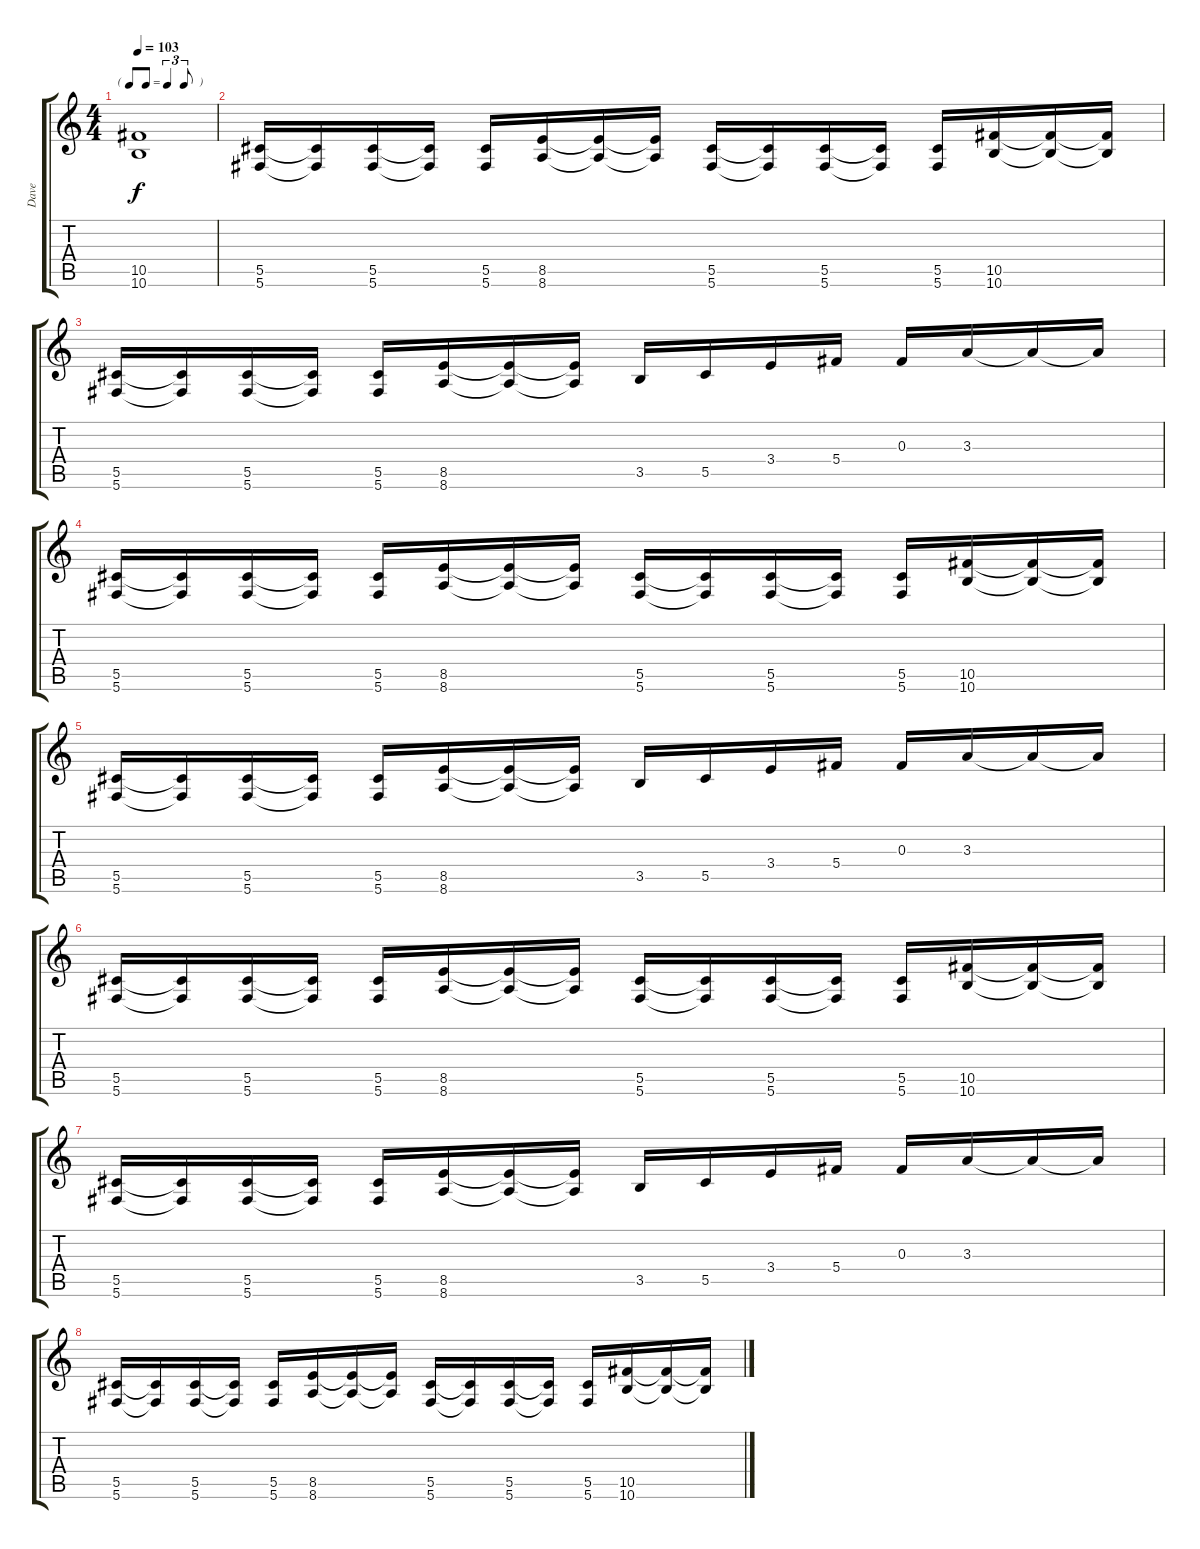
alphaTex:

\track ("Dave" "Dave") {instrument distortionguitar}
\staff {score tabs}
\tuning (Eb4 Bb3 Gb3 Db3 Ab2 Db2) {hide}
\ts (4 4)
\tf triplet8th
\tempo 103
\clef g2
\ks c
(10.5{t} 10.6{t}).1{dy f} |
(5.5 5.6).16{instrument electricguitarmuted} (5.5{t} 5.6{t}).16 (5.5 5.6).16 (5.5{t} 5.6{t}).16 (5.5 5.6).16 (8.5 8.6).16{instrument distortionguitar} (8.5{t} 8.6{t}).16 (8.5{t} 8.6{t}).16 (5.5 5.6).16{instrument electricguitarmuted} (5.5{t} 5.6{t}).16 (5.5 5.6).16 (5.5{t} 5.6{t}).16 (5.5 5.6).16 (10.5 10.6).16{instrument distortionguitar} (10.5{t} 10.6{t}).16 (10.5{t} 10.6{t}).16 |
(5.5 5.6).16{instrument electricguitarmuted} (5.5{t} 5.6{t}).16 (5.5 5.6).16 (5.5{t} 5.6{t}).16 (5.5 5.6).16 (8.5 8.6).16{instrument distortionguitar} (8.5{t} 8.6{t}).16 (8.5{t} 8.6{t}).16 3.5.16 5.5.16 3.4.16 5.4.16 0.3.16 3.3.16 3.3{t}.16 3.3{t}.16 |
(5.5 5.6).16{instrument electricguitarmuted} (5.5{t} 5.6{t}).16 (5.5 5.6).16 (5.5{t} 5.6{t}).16 (5.5 5.6).16 (8.5 8.6).16{instrument distortionguitar} (8.5{t} 8.6{t}).16 (8.5{t} 8.6{t}).16 (5.5 5.6).16{instrument electricguitarmuted} (5.5{t} 5.6{t}).16 (5.5 5.6).16 (5.5{t} 5.6{t}).16 (5.5 5.6).16 (10.5 10.6).16{instrument distortionguitar} (10.5{t} 10.6{t}).16 (10.5{t} 10.6{t}).16 |
(5.5 5.6).16{instrument electricguitarmuted} (5.5{t} 5.6{t}).16 (5.5 5.6).16 (5.5{t} 5.6{t}).16 (5.5 5.6).16 (8.5 8.6).16{instrument distortionguitar} (8.5{t} 8.6{t}).16 (8.5{t} 8.6{t}).16 3.5.16 5.5.16 3.4.16 5.4.16 0.3.16 3.3.16 3.3{t}.16 3.3{t}.16 |
(5.5 5.6).16{instrument electricguitarmuted} (5.5{t} 5.6{t}).16 (5.5 5.6).16 (5.5{t} 5.6{t}).16 (5.5 5.6).16 (8.5 8.6).16{instrument distortionguitar} (8.5{t} 8.6{t}).16 (8.5{t} 8.6{t}).16 (5.5 5.6).16{instrument electricguitarmuted} (5.5{t} 5.6{t}).16 (5.5 5.6).16 (5.5{t} 5.6{t}).16 (5.5 5.6).16 (10.5 10.6).16{instrument distortionguitar} (10.5{t} 10.6{t}).16 (10.5{t} 10.6{t}).16 |
(5.5 5.6).16{instrument electricguitarmuted} (5.5{t} 5.6{t}).16 (5.5 5.6).16 (5.5{t} 5.6{t}).16 (5.5 5.6).16 (8.5 8.6).16{instrument distortionguitar} (8.5{t} 8.6{t}).16 (8.5{t} 8.6{t}).16 3.5.16 5.5.16 3.4.16 5.4.16 0.3.16 3.3.16 3.3{t}.16 3.3{t}.16 |
(5.5 5.6).16{instrument electricguitarmuted} (5.5{t} 5.6{t}).16 (5.5 5.6).16 (5.5{t} 5.6{t}).16 (5.5 5.6).16 (8.5 8.6).16{instrument distortionguitar} (8.5{t} 8.6{t}).16 (8.5{t} 8.6{t}).16 (5.5 5.6).16{instrument electricguitarmuted} (5.5{t} 5.6{t}).16 (5.5 5.6).16 (5.5{t} 5.6{t}).16 (5.5 5.6).16 (10.5 10.6).16{instrument distortionguitar} (10.5{t} 10.6{t}).16 (10.5{t} 10.6{t}).16
